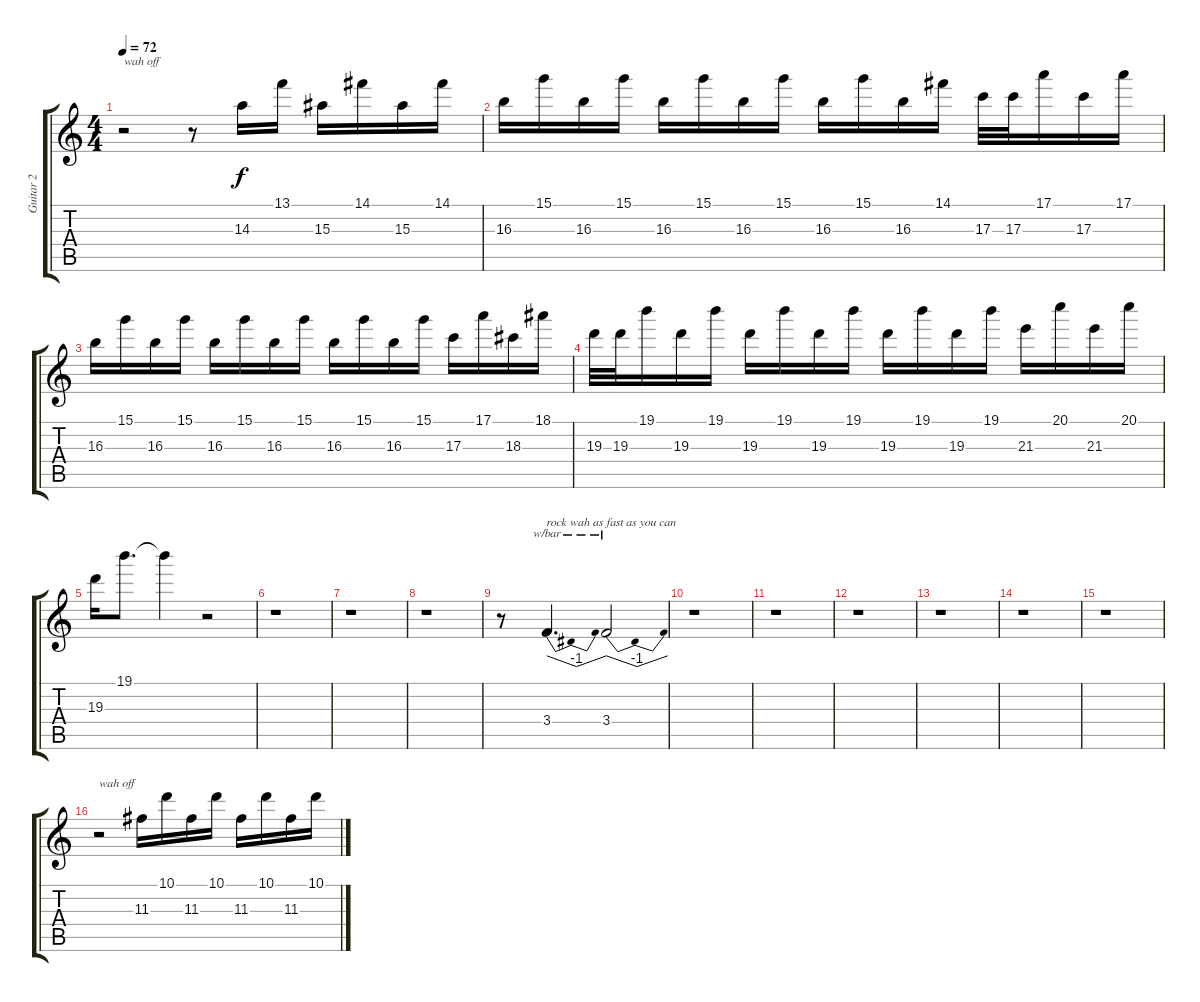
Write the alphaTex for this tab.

\track ("Guitar 2" "Guitar 2") {instrument electricguitarclean}
\staff {score tabs}
\tuning (E4 B3 G3 D3 A2 E2) {hide}
\ts (4 4)
\tempo 72
\clef g2
\ks c
r.2{txt "wah off" dy f} r.8 14.3.16 13.1.16 15.3.16 14.1.16 15.3.16 14.1.16 |
16.3.16 15.1.16 16.3.16 15.1.16 16.3.16 15.1.16 16.3.16 15.1.16 16.3.16 15.1.16 16.3.16 14.1.16 17.3.32 17.3.32 17.1.16 17.3.16 17.1.16 |
16.3.16 15.1.16 16.3.16 15.1.16 16.3.16 15.1.16 16.3.16 15.1.16 16.3.16 15.1.16 16.3.16 15.1.16 17.3.16 17.1.16 18.3.16 18.1.16 |
19.3.32 19.3.32 19.1.16 19.3.16 19.1.16 19.3.16 19.1.16 19.3.16 19.1.16 19.3.16 19.1.16 19.3.16 19.1.16 21.3.16 20.1.16 21.3.16 20.1.16 |
19.3.16 19.1.8{d} 19.1{t}.4 r.2 |
r.1 |
r.1 |
r.1 |
r.8 3.4.4{d tbe (dip default 0 0 30 -4 60 0) txt "rock wah as fast as you can"} 3.4.2{tbe (dip default 0 0 30 -4 60 0)} |
r.1 |
r.1 |
r.1 |
r.1 |
r.1 |
r.1 |
r.2{txt "wah off"} 11.3.16 10.1.16 11.3.16 10.1.16 11.3.16 10.1.16 11.3.16 10.1.16
